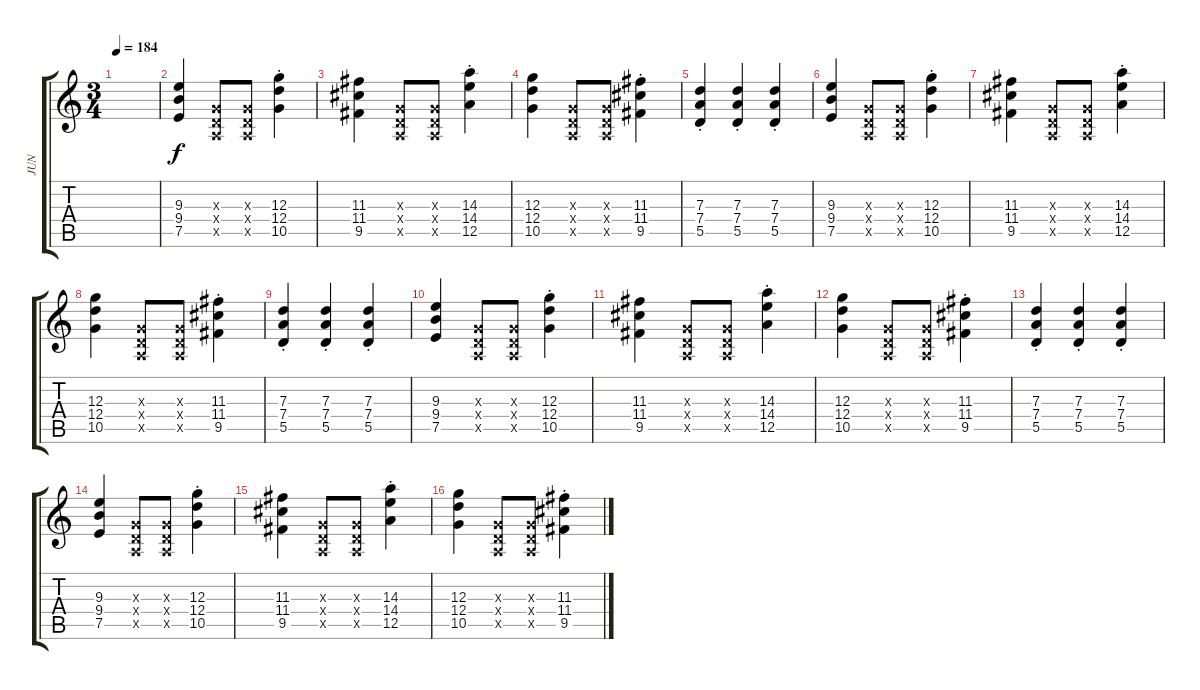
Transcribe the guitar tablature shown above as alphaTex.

\track ("JUN" "JUN") {instrument distortionguitar}
\staff {score tabs}
\tuning (E4 B3 G3 D3 A2 E2) {hide}
\ts (3 4)
\tempo 184
\clef g2
\ks c
|
(9.3 9.4 7.5).4 (0.3{x} 0.4{x} 0.5{x}).8 (0.3{x} 0.4{x} 0.5{x}).8 (12.3{st} 12.4{st} 10.5{st}).4 |
(11.3 11.4 9.5).4 (0.3{x} 0.4{x} 0.5{x}).8 (0.3{x} 0.4{x} 0.5{x}).8 (14.3{st} 14.4{st} 12.5{st}).4 |
(12.3 12.4 10.5).4 (0.3{x} 0.4{x} 0.5{x}).8 (0.3{x} 0.4{x} 0.5{x}).8 (11.3{st} 11.4{st} 9.5{st}).4 |
(7.3{st} 7.4{st} 5.5{st}).4 (7.3{st} 7.4{st} 5.5{st}).4 (7.3{st} 7.4{st} 5.5{st}).4 |
(9.3 9.4 7.5).4 (0.3{x} 0.4{x} 0.5{x}).8 (0.3{x} 0.4{x} 0.5{x}).8 (12.3{st} 12.4{st} 10.5{st}).4 |
(11.3 11.4 9.5).4 (0.3{x} 0.4{x} 0.5{x}).8 (0.3{x} 0.4{x} 0.5{x}).8 (14.3{st} 14.4{st} 12.5{st}).4 |
(12.3 12.4 10.5).4 (0.3{x} 0.4{x} 0.5{x}).8 (0.3{x} 0.4{x} 0.5{x}).8 (11.3{st} 11.4{st} 9.5{st}).4 |
(7.3{st} 7.4{st} 5.5{st}).4 (7.3{st} 7.4{st} 5.5{st}).4 (7.3{st} 7.4{st} 5.5{st}).4 |
(9.3 9.4 7.5).4 (0.3{x} 0.4{x} 0.5{x}).8 (0.3{x} 0.4{x} 0.5{x}).8 (12.3{st} 12.4{st} 10.5{st}).4 |
(11.3 11.4 9.5).4 (0.3{x} 0.4{x} 0.5{x}).8 (0.3{x} 0.4{x} 0.5{x}).8 (14.3{st} 14.4{st} 12.5{st}).4 |
(12.3 12.4 10.5).4 (0.3{x} 0.4{x} 0.5{x}).8 (0.3{x} 0.4{x} 0.5{x}).8 (11.3{st} 11.4{st} 9.5{st}).4 |
(7.3{st} 7.4{st} 5.5{st}).4 (7.3{st} 7.4{st} 5.5{st}).4 (7.3{st} 7.4{st} 5.5{st}).4 |
(9.3 9.4 7.5).4 (0.3{x} 0.4{x} 0.5{x}).8 (0.3{x} 0.4{x} 0.5{x}).8 (12.3{st} 12.4{st} 10.5{st}).4 |
(11.3 11.4 9.5).4 (0.3{x} 0.4{x} 0.5{x}).8 (0.3{x} 0.4{x} 0.5{x}).8 (14.3{st} 14.4{st} 12.5{st}).4 |
(12.3 12.4 10.5).4 (0.3{x} 0.4{x} 0.5{x}).8 (0.3{x} 0.4{x} 0.5{x}).8 (11.3{st} 11.4{st} 9.5{st}).4
